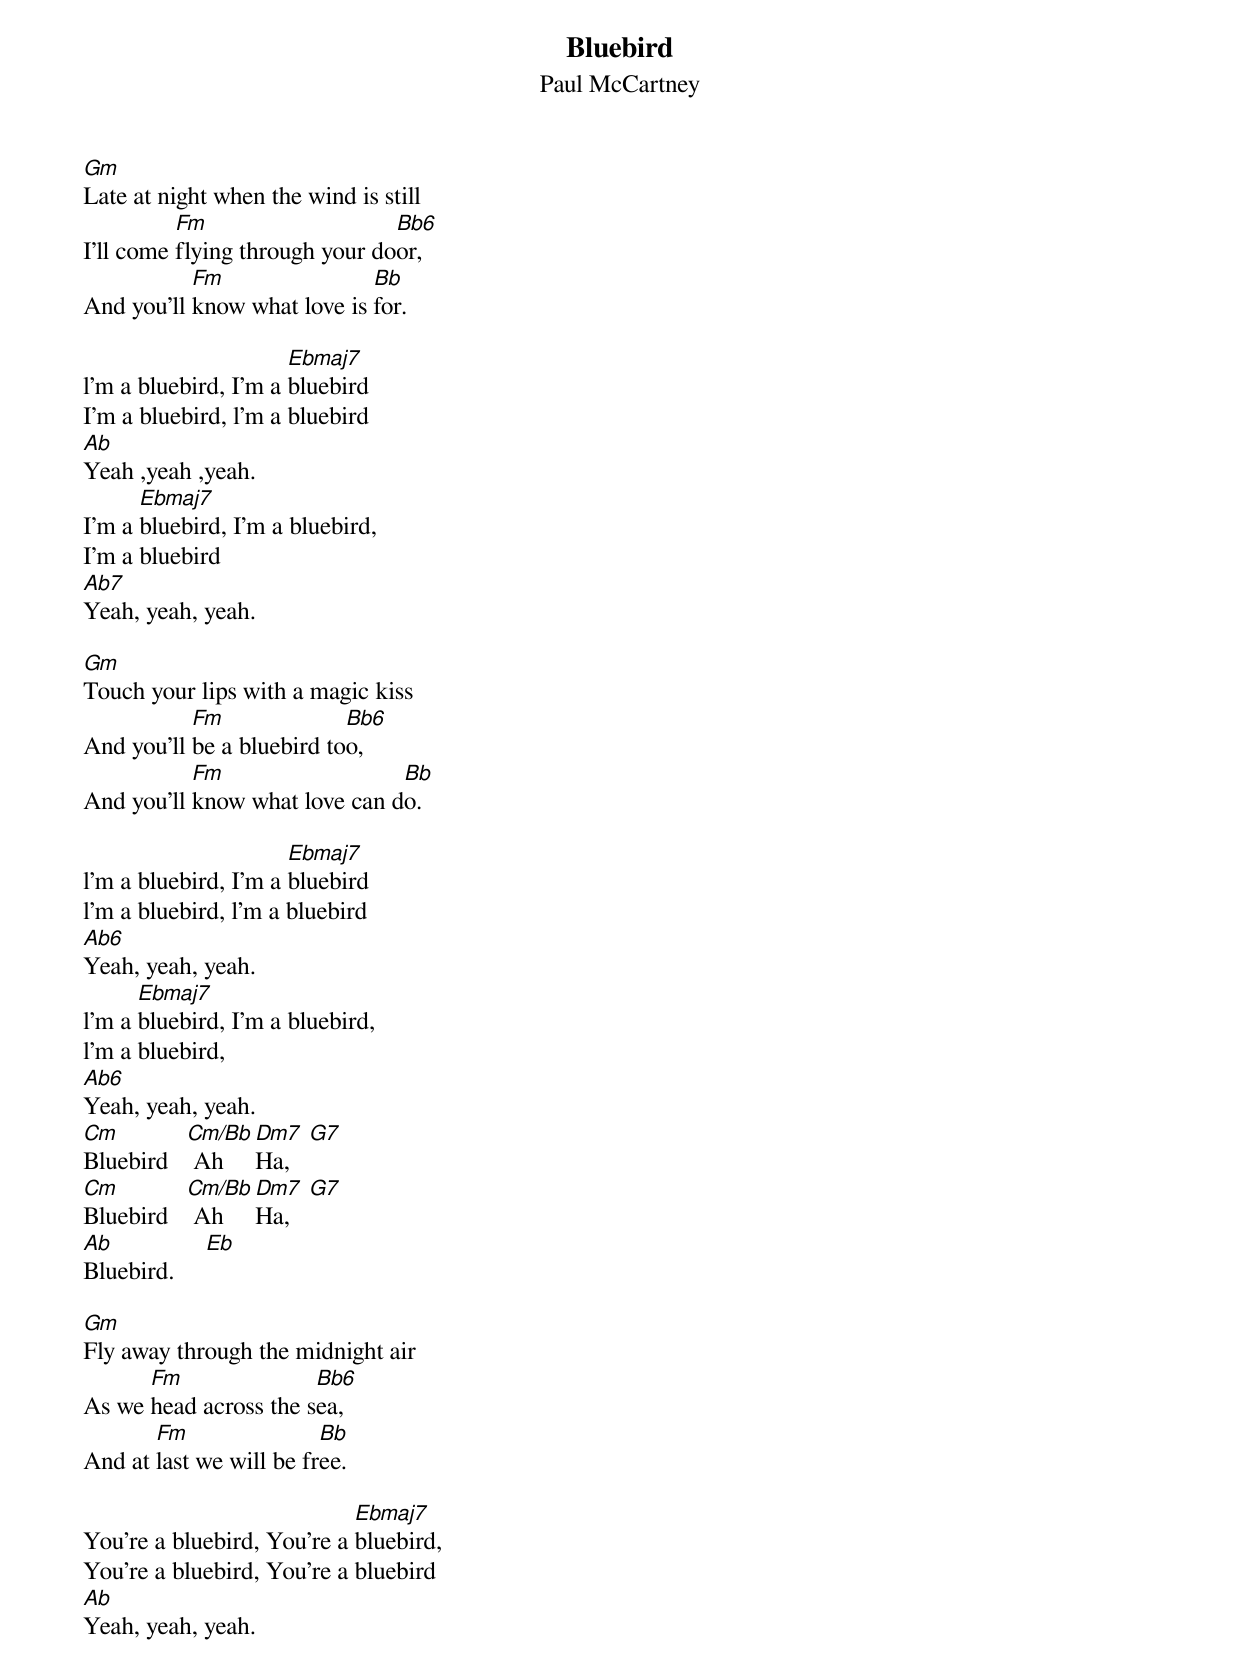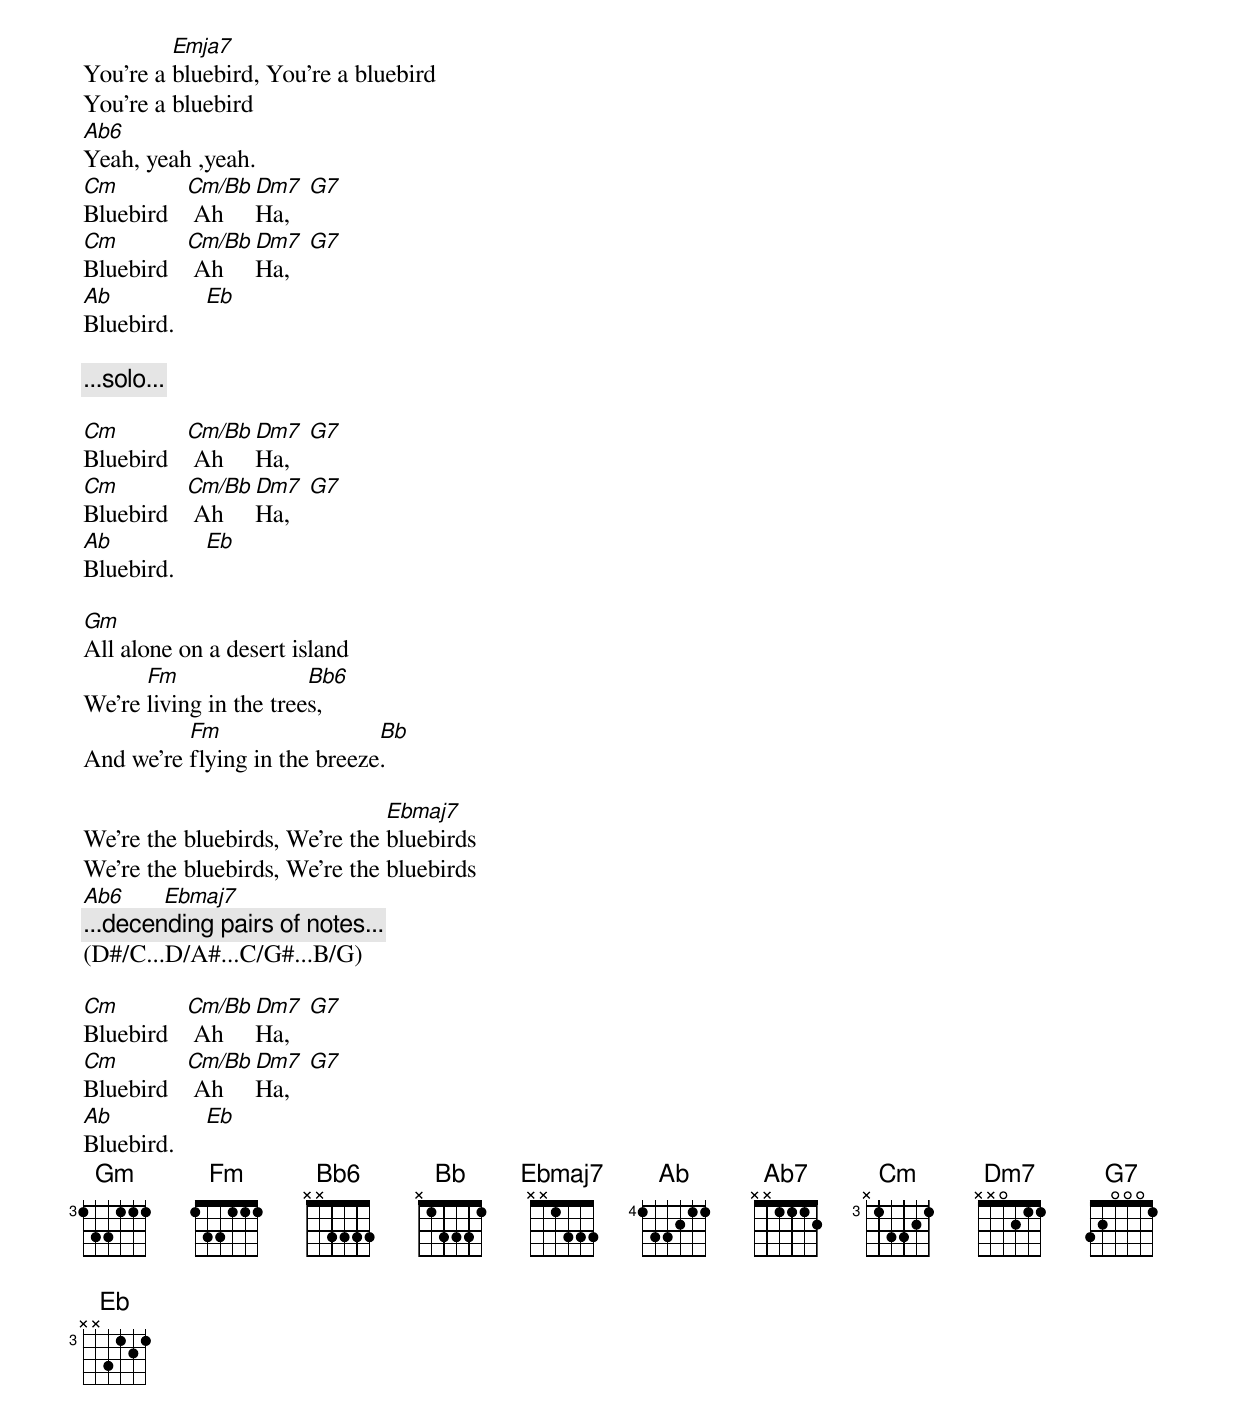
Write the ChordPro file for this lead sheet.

{title:Bluebird}
{subtitle:Paul McCartney}

{capo 3}

[Gm]Late at night when the wind is still
I'll come [Fm]flying through your do[Bb6]or,
And you'll [Fm]know what love is [Bb]for.

l'm a bluebird, I'm a [Ebmaj7]bluebird
I'm a bluebird, l'm a bluebird
[Ab]Yeah ,yeah ,yeah.
I'm a [Ebmaj7]bluebird, I'm a bluebird,
I'm a bluebird
[Ab7]Yeah, yeah, yeah.

[Gm]Touch your lips with a magic kiss
And you'll [Fm]be a bluebird to[Bb6]o,
And you'll [Fm]know what love can d[Bb]o.

l'm a bluebird, I'm a [Ebmaj7]bluebird
l'm a bluebird, l'm a bluebird
[Ab6]Yeah, yeah, yeah.
l'm a [Ebmaj7]bluebird, I'm a bluebird,
l'm a bluebird,
[Ab6]Yeah, yeah, yeah.
[Cm]Bluebird   [Cm/Bb] Ah [Dm7]Ha,   [G7]
[Cm]Bluebird   [Cm/Bb] Ah [Dm7]Ha,   [G7]
[Ab]Bluebird.     [Ebmaj]

[Gm]Fly away through the midnight air
As we [Fm]head across the s[Bb6]ea,
And at [Fm]last we will be fr[Bb]ee.

You're a bluebird, You're a [Ebmaj7]bluebird,
You're a bluebird, You're a bluebird
[Ab]Yeah, yeah, yeah.
You're a [Emja7]bluebird, You're a bluebird
You're a bluebird
[Ab6]Yeah, yeah ,yeah.
[Cm]Bluebird   [Cm/Bb] Ah [Dm7]Ha,   [G7]
[Cm]Bluebird   [Cm/Bb] Ah [Dm7]Ha,   [G7]
[Ab]Bluebird.     [Ebmaj]

{c:...solo...}

[Cm]Bluebird   [Cm/Bb] Ah [Dm7]Ha,   [G7]
[Cm]Bluebird   [Cm/Bb] Ah [Dm7]Ha,   [G7]
[Ab]Bluebird.     [Ebmaj]

[Gm]All alone on a desert island
We're [Fm]living in the tree[Bb6]s,
And we're [Fm]flying in the breeze[Bb].

We're the bluebirds, We're the [Ebmaj7]bluebirds
We're the bluebirds, We're the bluebirds
[Ab6]      [Ebmaj7]
{c:...decending pairs of notes...}
(D#/C...D/A#...C/G#...B/G)

[Cm]Bluebird   [Cm/Bb] Ah [Dm7]Ha,   [G7]
[Cm]Bluebird   [Cm/Bb] Ah [Dm7]Ha,   [G7]
[Ab]Bluebird.     [Ebmaj]
